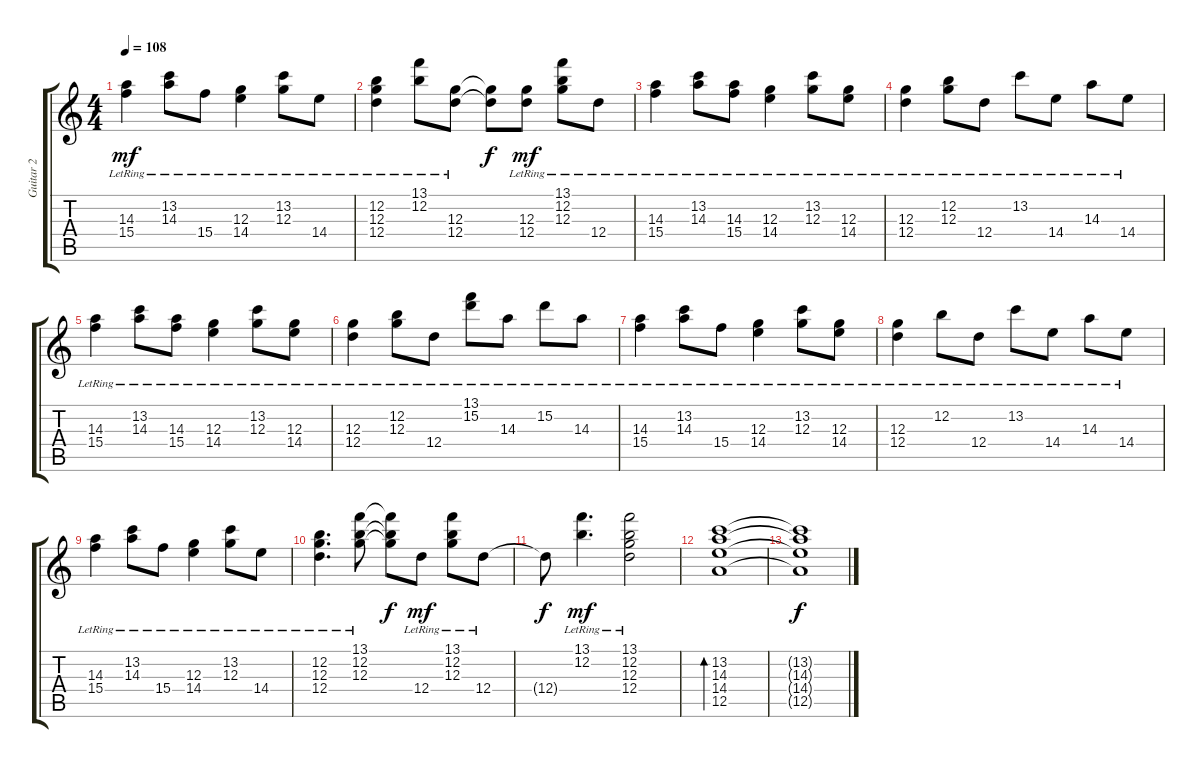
\track ("Guitar 2" "Guitar 2") {instrument electricguitarclean}
\staff {score tabs}
\tuning (E4 B3 G3 D3 A2 E2) {hide}
\ts (4 4)
\tempo 108
\clef g2
\ks c
(14.3{lr} 15.4{lr}).4{dy mf} (13.2{lr} 14.3{lr}).8 15.4{lr}.8 (12.3{lr} 14.4{lr}).4 (13.2{lr} 12.3{lr}).8 14.4{lr}.8 |
(12.2{lr} 12.3{lr} 12.4{lr}).4 (13.1{lr} 12.2{lr}).8 (12.3{lr} 12.4{lr}).8 (12.3{t} 12.4{t}).8{dy f} (12.3{lr} 12.4{lr}).8{dy mf} (13.1{lr} 12.2{lr} 12.3{lr}).8 12.4{lr}.8 |
(14.3{lr} 15.4{lr}).4 (13.2{lr} 14.3{lr}).8 (14.3{lr} 15.4{lr}).8 (12.3{lr} 14.4{lr}).4 (13.2{lr} 12.3{lr}).8 (12.3{lr} 14.4{lr}).8 |
(12.3{lr} 12.4{lr}).4 (12.2{lr} 12.3{lr}).8 12.4{lr}.8 13.2{lr}.8 14.4{lr}.8 14.3{lr}.8 14.4{lr}.8 |
(14.3{lr} 15.4{lr}).4 (13.2{lr} 14.3{lr}).8 (14.3{lr} 15.4{lr}).8 (12.3{lr} 14.4{lr}).4 (13.2{lr} 12.3{lr}).8 (12.3{lr} 14.4{lr}).8 |
(12.3{lr} 12.4{lr}).4 (12.2{lr} 12.3{lr}).8 12.4{lr}.8 (13.1{lr} 15.2{lr}).8 14.3{lr}.8 15.2{lr}.8 14.3{lr}.8 |
(14.3{lr} 15.4{lr}).4 (13.2{lr} 14.3{lr}).8 15.4{lr}.8 (12.3{lr} 14.4{lr}).4 (13.2{lr} 12.3{lr}).8 (12.3{lr} 14.4{lr}).8 |
(12.3{lr} 12.4{lr}).4 12.2{lr}.8 12.4{lr}.8 13.2{lr}.8 14.4{lr}.8 14.3{lr}.8 14.4{lr}.8 |
(14.3{lr} 15.4{lr}).4 (13.2{lr} 14.3{lr}).8 15.4{lr}.8 (12.3{lr} 14.4{lr}).4 (13.2{lr} 12.3{lr}).8 14.4{lr}.8 |
(12.2{lr} 12.3{lr} 12.4{lr}).4{d} (13.1{lr} 12.2{lr} 12.3{lr}).8 (13.1{t} 12.2{t} 12.3{t}).8{dy f} 12.4{lr}.8{dy mf} (13.1{lr} 12.2{lr} 12.3{lr}).8 12.4{lr}.8 |
12.4{t}.8{dy f} (13.1{lr} 12.2{lr}).4{d dy mf} (13.1{lr} 12.2{lr} 12.3{lr} 12.4{lr}).2 |
(13.2 14.3 14.4 12.5).1{bd 480} |
(13.2{t} 14.3{t} 14.4{t} 12.5{t}).1{dy f}
